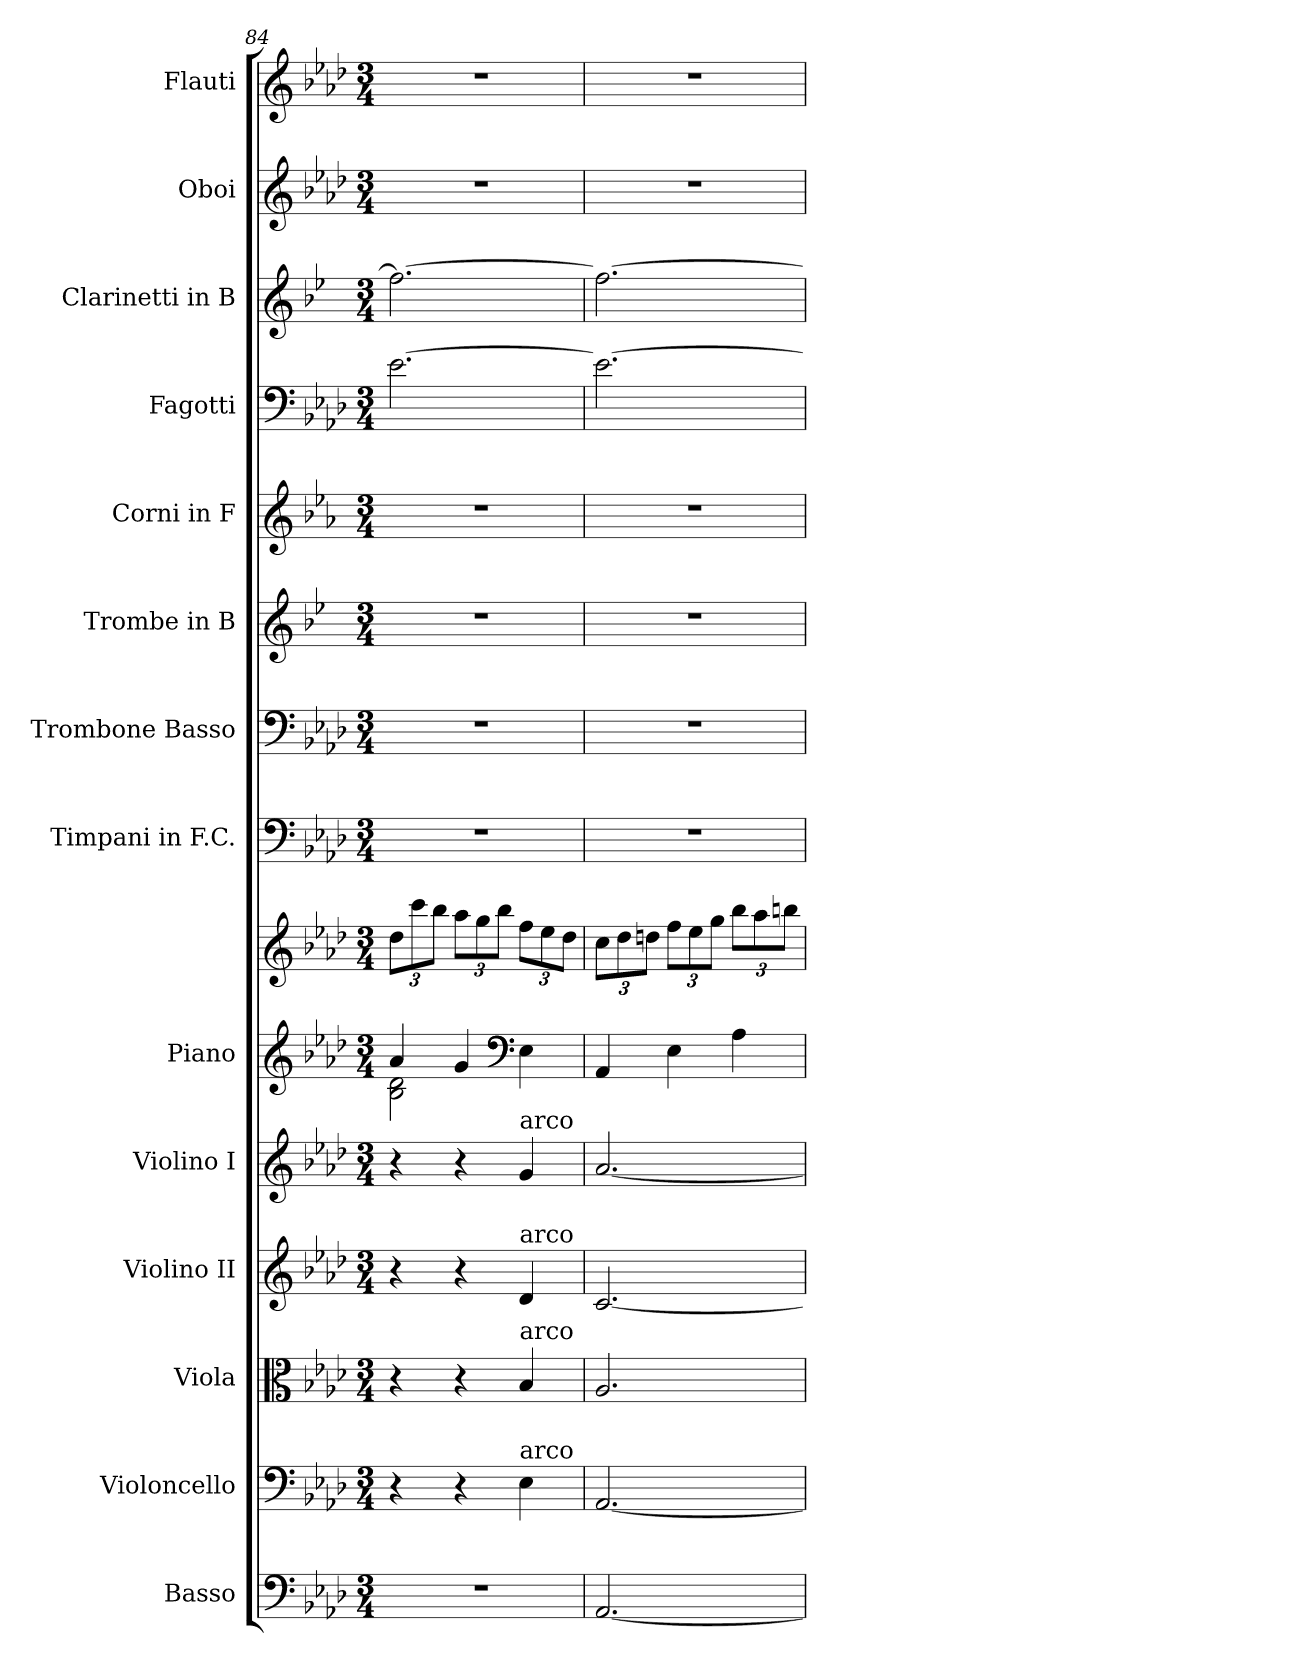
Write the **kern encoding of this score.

**kern	**kern	**dynam	**kern	**dynam	**kern	**dynam	**kern	**dynam	**kern	**kern	**kern	**kern	**kern	**kern	**kern	**kern	**kern	**kern
*part14	*part13	*part13	*part12	*part12	*part11	*part11	*part10	*part10	*part9	*part9	*part8	*part7	*part6	*part5	*part4	*part3	*part2	*part1
*staff15	*staff14	*staff14	*staff13	*staff13	*staff12	*staff12	*staff11	*staff11	*staff10	*staff9	*staff8	*staff7	*staff6	*staff5	*staff4	*staff3	*staff2	*staff1
*I"Basso	*I"Violoncello	*	*I"Viola	*	*I"Violino II	*	*I"Violino I	*	*I"Piano	*	*I"Timpani in F.C.	*I"Trombone Basso	*I"Trombe in B	*I"Corni in F	*I"Fagotti	*I"Clarinetti in B	*I"Oboi	*I"Flauti
*	*	*	*	*	*	*	*	*	*I'Pno.	*	*I'Timp.	*	*	*	*	*	*I'Ob.	*I'Fl.
*clefF4	*clefF4	*	*clefC3	*	*clefG2	*	*clefG2	*	*clefG2	*clefG2	*clefF4	*clefF4	*clefG2	*clefG2	*clefF4	*clefG2	*clefG2	*clefG2
*ITrd7c12	*	*	*	*	*	*	*	*	*	*	*	*	*ITrd1c2	*ITrd4c7	*	*ITrd1c2	*	*
*k[b-e-a-d-]	*k[b-e-a-d-]	*	*k[b-e-a-d-]	*	*k[b-e-a-d-]	*	*k[b-e-a-d-]	*	*k[b-e-a-d-]	*k[b-e-a-d-]	*k[b-e-a-d-]	*k[b-e-a-d-]	*k[b-e-a-d-]	*k[b-e-a-d-]	*k[b-e-a-d-]	*k[b-e-a-d-]	*k[b-e-a-d-]	*k[b-e-a-d-]
*M3/4	*M3/4	*	*M3/4	*	*M3/4	*	*M3/4	*	*M3/4	*M3/4	*M3/4	*M3/4	*M3/4	*M3/4	*M3/4	*M3/4	*M3/4	*M3/4
=84	=84	=84	=84	=84	=84	=84	=84	=84	=84	=84	=84	=84	=84	=84	=84	=84	=84	=84
*	*	*	*	*	*	*	*	*	*^	*	*	*	*	*	*	*	*	*
*	*	*	*	*	*	*	*	*	*	*	*Xbrackettup	*	*	*	*	*	*	*	*
2.r	4r	.	4r	.	4r	.	4r	.	4a-/	2B-\ 2d-\	12dd-\L	2.r	2.r	2.r	2.r	[2.e-\	2.ee-\_	2.r	2.r
.	.	.	.	.	.	.	.	.	.	.	12ccc\	.	.	.	.	.	.	.	.
.	.	.	.	.	.	.	.	.	.	.	12bb-\J	.	.	.	.	.	.	.	.
.	4r	.	4r	.	4r	.	4r	.	4g/	.	12aa-\L	.	.	.	.	.	.	.	.
.	.	.	.	.	.	.	.	.	.	.	12gg\	.	.	.	.	.	.	.	.
.	.	.	.	.	.	.	.	.	.	.	12bb-\J	.	.	.	.	.	.	.	.
*	*	*	*	*	*	*	*	*	*clefF4	*	*	*	*	*	*	*	*	*	*
!	!	!	!	!	!	!	!LO:TX:a:t=arco	!	!	!	!	!	!	!	!	!	!	!	!
!	!	!	!	!	!LO:TX:a:t=arco	!	!	!	!	!	!	!	!	!	!	!	!	!	!
!	!	!	!LO:TX:a:t=arco	!	!	!	!	!	!	!	!	!	!	!	!	!	!	!	!
!	!LO:TX:a:t=arco	!	!	!	!	!	!	!	!	!	!	!	!	!	!	!	!	!	!
!	!	!LO:DY:b	!	!	!	!	!	!	!	!	!	!	!	!	!	!	!	!	!
!	!	!LO:DY:n=1:b	!	!LO:DY:b	!	!	!	!	!	!	!	!	!	!	!	!	!	!	!
!	!	!	!	!LO:DY:n=1:b	!	!LO:DY:b	!	!	!	!	!	!	!	!	!	!	!	!	!
!	!	!	!	!	!	!LO:DY:n=1:b	!	!LO:DY:b	!	!	!	!	!	!	!	!	!	!	!
!	!	!	!	!	!	!	!	!LO:DY:n=1:b	!	!	!	!	!	!	!	!	!	!	!
.	4E-\	p mp	4B-/	p mp	4d-/	p mp	4g/	p mp	4E-\	4ryy	12ff\L	.	.	.	.	.	.	.	.
.	.	.	.	.	.	.	.	.	.	.	12ee-\	.	.	.	.	.	.	.	.
.	.	.	.	.	.	.	.	.	.	.	12dd-\J	.	.	.	.	.	.	.	.
*	*	*	*	*	*	*	*	*	*v	*v	*	*	*	*	*	*	*	*	*
=85	=85	=85	=85	=85	=85	=85	=85	=85	=85	=85	=85	=85	=85	=85	=85	=85	=85	=85
[2.AAA-/	[2.AA-/	.	2.A-/	.	[2.c/	.	[2.a-/	.	4AA-/	12cc\L	2.r	2.r	2.r	2.r	2.e-\_	2.ee-\_	2.r	2.r
.	.	.	.	.	.	.	.	.	.	12dd-\	.	.	.	.	.	.	.	.
.	.	.	.	.	.	.	.	.	.	12ddn\J	.	.	.	.	.	.	.	.
.	.	.	.	.	.	.	.	.	4E-\	12ff\L	.	.	.	.	.	.	.	.
.	.	.	.	.	.	.	.	.	.	12ee-\	.	.	.	.	.	.	.	.
.	.	.	.	.	.	.	.	.	.	12gg\J	.	.	.	.	.	.	.	.
.	.	.	.	.	.	.	.	.	4A-\	12bb-\L	.	.	.	.	.	.	.	.
.	.	.	.	.	.	.	.	.	.	12aa-\	.	.	.	.	.	.	.	.
.	.	.	.	.	.	.	.	.	.	12bbn\J	.	.	.	.	.	.	.	.
=	=	=	=	=	=	=	=	=	=	=	=	=	=	=	=	=	=	=
*-	*-	*-	*-	*-	*-	*-	*-	*-	*-	*-	*-	*-	*-	*-	*-	*-	*-	*-
